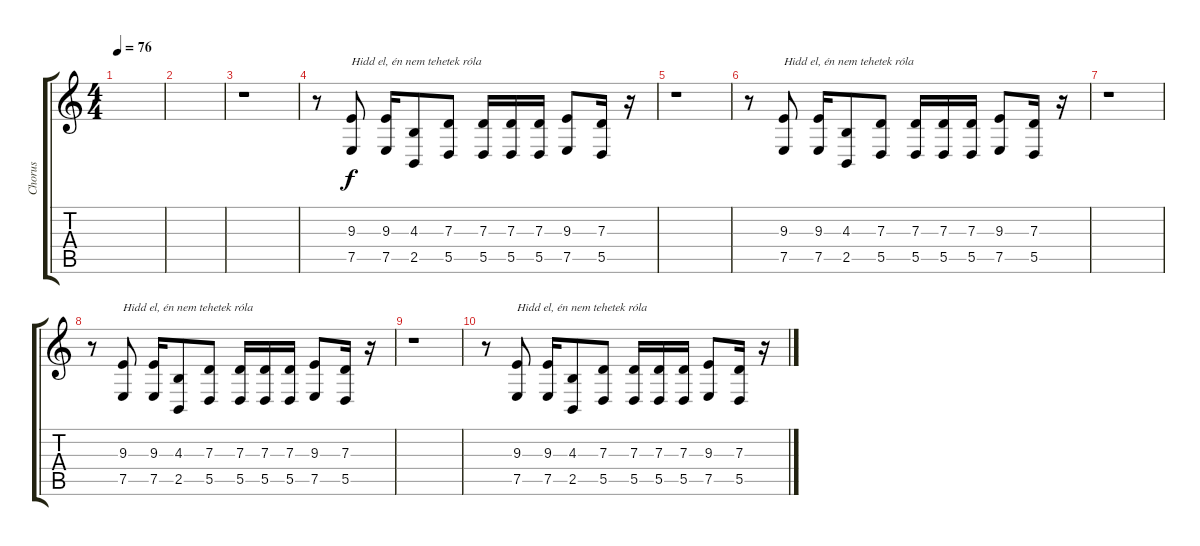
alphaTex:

\track ("Chorus" "Chorus") {instrument lead2sawtooth}
\staff {score tabs}
\tuning (E4 B3 G3 D3 A2 E2) {hide}
\ts (4 4)
\tempo 76
\clef g2
\ks c
|
|
r.1 |
r.8 (9.3 7.5).8{txt "Hidd el, én nem tehetek róla"} (9.3 7.5).16 (4.3 2.5).8 (7.3 5.5).8 (7.3 5.5).16 (7.3 5.5).16 (7.3 5.5).16 (9.3 7.5).8 (7.3 5.5).16 r.16 |
r.1 |
r.8 (9.3 7.5).8{txt "Hidd el, én nem tehetek róla"} (9.3 7.5).16 (4.3 2.5).8 (7.3 5.5).8 (7.3 5.5).16 (7.3 5.5).16 (7.3 5.5).16 (9.3 7.5).8 (7.3 5.5).16 r.16 |
r.1 |
r.8 (9.3 7.5).8{txt "Hidd el, én nem tehetek róla"} (9.3 7.5).16 (4.3 2.5).8 (7.3 5.5).8 (7.3 5.5).16 (7.3 5.5).16 (7.3 5.5).16 (9.3 7.5).8 (7.3 5.5).16 r.16 |
r.1 |
r.8 (9.3 7.5).8{txt "Hidd el, én nem tehetek róla"} (9.3 7.5).16 (4.3 2.5).8 (7.3 5.5).8 (7.3 5.5).16 (7.3 5.5).16 (7.3 5.5).16 (9.3 7.5).8 (7.3 5.5).16 r.16
